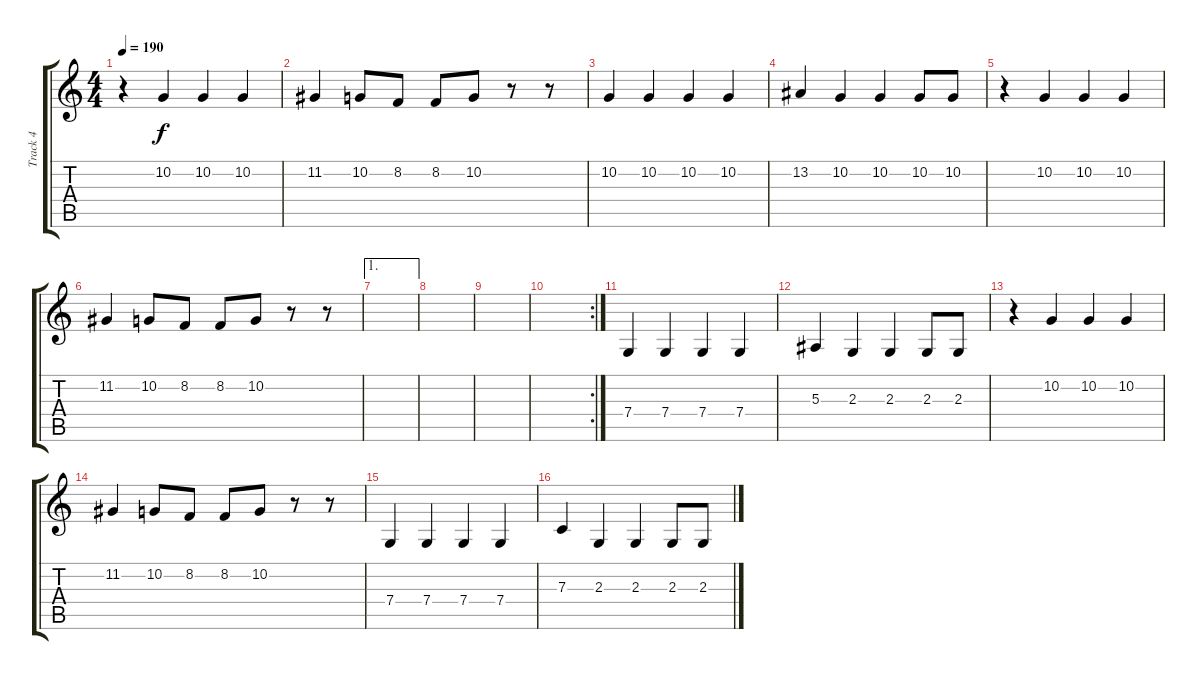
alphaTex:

\track ("Track 4" "Track 4") {instrument lead1square}
\staff {score tabs}
\tuning (D4 A3 F3 C3 G2 C2) {hide}
\ts (4 4)
\tempo 190
\clef g2
\ks c
r.4{dy f} 10.2.4 10.2.4 10.2.4 |
11.2.4 10.2.8 8.2.8 8.2.8 10.2.8 r.8 r.8 |
10.2.4 10.2.4 10.2.4 10.2.4 |
13.2.4 10.2.4 10.2.4 10.2.8 10.2.8 |
r.4 10.2.4 10.2.4 10.2.4 |
11.2.4 10.2.8 8.2.8 8.2.8 10.2.8 r.8 r.8 |
\ae 1
|
|
|
\rc 2
|
7.4.4 7.4.4 7.4.4 7.4.4 |
5.3.4 2.3.4 2.3.4 2.3.8 2.3.8 |
r.4 10.2.4 10.2.4 10.2.4 |
11.2.4 10.2.8 8.2.8 8.2.8 10.2.8 r.8 r.8 |
7.4.4 7.4.4 7.4.4 7.4.4 |
7.3.4 2.3.4 2.3.4 2.3.8 2.3.8
